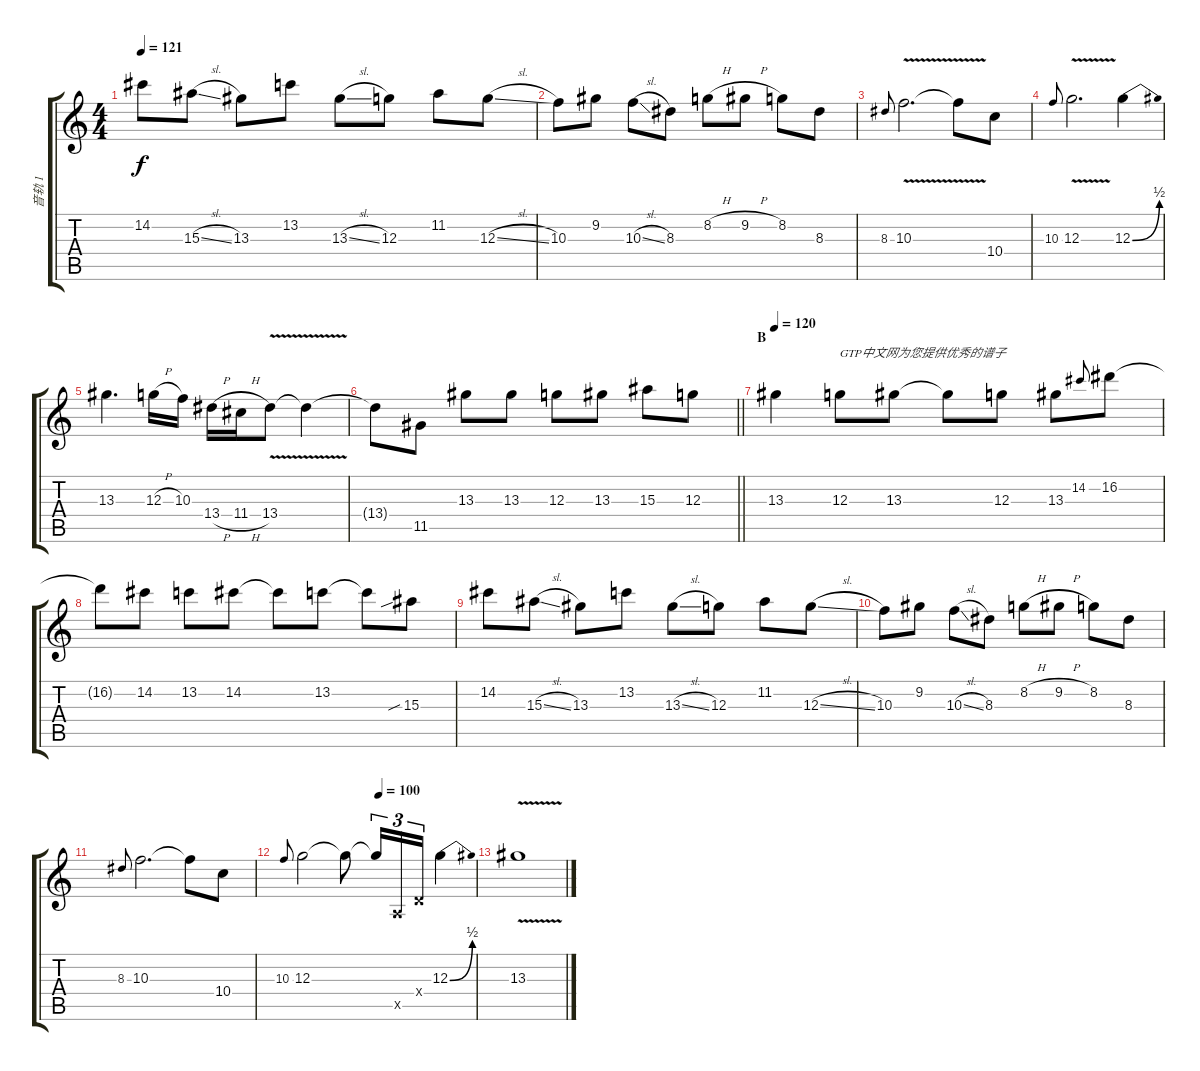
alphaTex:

\track ("音轨 1" "音轨 1") {instrument distortionguitar}
\staff {score tabs}
\tuning (E4 B3 G3 D3 A2 E2) {hide}
\ts (4 4)
\tempo 121
\clef g2
\ks c
14.2.8{dy f} 15.3{sl}.8 13.3.8 13.2.8 13.3{sl}.8 12.3.8 11.2.8 12.3{sl}.8 |
10.3.8 9.2.8 10.3{sl}.8 8.3.8 8.2{h}.8 9.2{h}.8 8.2.8 8.3.8 |
8.3.8{gr onbeat} 10.3{v}.2{d} 10.3{t}.8 10.4.8 |
10.3.8{gr onbeat} 12.3{v}.2{d} 12.3{be (bend 0 0 60 2)}.4 |
13.3.4{d} 12.3{h}.16 10.3.16 13.4{h}.16 11.4{h}.16 13.4{v}.8 13.4{t}.4 |
\barLineRight lightlight
13.4{t}.8 11.5.8 13.3.8 13.3.8 12.3.8 13.3.8 15.3.8 12.3.8 |
\section ("" "B")
\tempo 120
13.3.4 12.3.8{txt "GTP中文网为您提供优秀的谱子"} 13.3.8 13.3{t}.8 12.3.8 13.3.8 14.2.8{gr onbeat} 16.2.8 |
16.2{t}.8 14.2.8 13.2.8 14.2.8 14.2{t}.8 13.2.8 13.2{t}.8 15.3{sib}.8 |
14.2.8 15.3{sl}.8 13.3.8 13.2.8 13.3{sl}.8 12.3.8 11.2.8 12.3{sl}.8 |
10.3.8 9.2.8 10.3{sl}.8 8.3.8 8.2{h}.8 9.2{h}.8 8.2.8 8.3.8 |
8.3.8{gr onbeat} 10.3.2{d} 10.3{t}.8 10.4.8 |
\tempo (100 0.5)
10.3.8{gr onbeat} 12.3.2 12.3{t}.8 12.3{t}.16{tu (3 2)} 0.5{x}.16{tu (3 2)} 0.4{x}.16{tu (3 2)} 12.3{be (bend 0 0 60 2)}.4 |
13.3{v}.1
